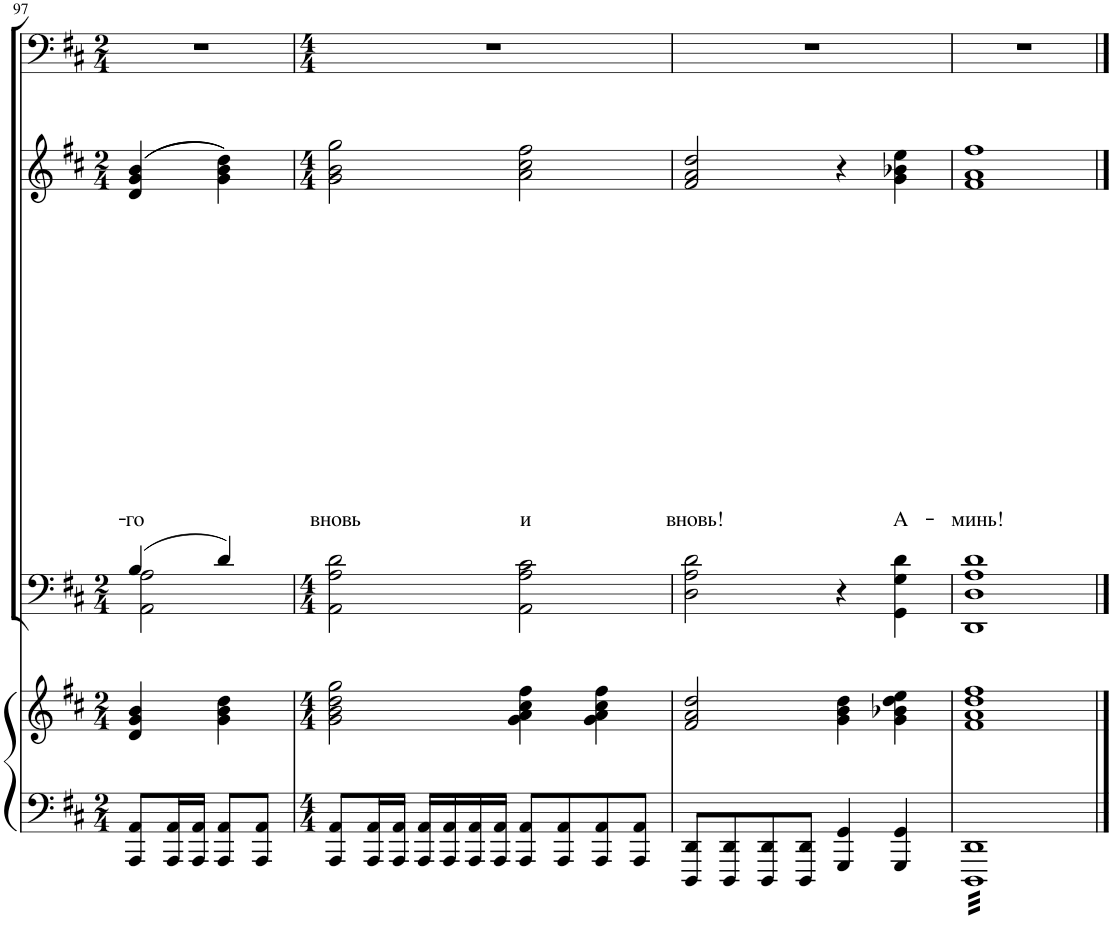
**kern	**kern	**kern	**kern	**text	**text	**text	**text	**text	**text	**text	**text	**text	**text	**text	**text	**text	**text	**kern
*part4	*part4	*part3	*part2	*part2	*part2	*part2	*part2	*part2	*part2	*part2	*part2	*part2	*part2	*part2	*part2	*part2	*part2	*part1
*staff5	*staff4	*staff3	*staff2	*staff2	*staff2	*staff2	*staff2	*staff2	*staff2	*staff2	*staff2	*staff2	*staff2	*staff2	*staff2	*staff2	*staff2	*staff1
*	*	*	*	*	*	*	*	*	*	*	*	*	*	*	*	*	*	*I"Soprano
!!LO:PB:g=z
*clefF4	*clefG2	*clefF4	*clefG2	*	*	*	*	*	*	*	*	*	*	*	*	*	*	*clefF4
*k[f#c#]	*k[f#c#]	*k[f#c#]	*k[f#c#]	*	*	*	*	*	*	*	*	*	*	*	*	*	*	*k[f#c#]
*M2/4	*M2/4	*M2/4	*M2/4	*	*	*	*	*	*	*	*	*	*	*	*	*	*	*M2/4
=97	=97	=97	=97	=97	=97	=97	=97	=97	=97	=97	=97	=97	=97	=97	=97	=97	=97	=97
*^	*	*^	*	*	*	*	*	*	*	*	*	*	*	*	*	*	*	*
!	!	!	!	!	!	!	!	!	!	!	!	!	!	!	!	!	!	!	!LO:LY:b	!
2ryy	8AAA/ 8AA/L	4d/ 4g/ 4b/	(4B/	2AA\ 2A\	((4d/ 4g/ 4b/	.	.	.	.	.	.	.	.	.	.	.	.	.	-го	2r
.	16AAA/ 16AA/L	.	.	.	.	.	.	.	.	.	.	.	.	.	.	.	.	.	.	.
.	16AAA/ 16AA/JJ	.	.	.	.	.	.	.	.	.	.	.	.	.	.	.	.	.	.	.
.	8AAA/ 8AA/L	4g\ 4b\ 4dd\	4d/)	.	4g\ 4b\ 4dd\))	.	.	.	.	.	.	.	.	.	.	.	.	.	.	.
.	8AAA/ 8AA/J	.	.	.	.	.	.	.	.	.	.	.	.	.	.	.	.	.	.	.
*	*	*	*v	*v	*	*	*	*	*	*	*	*	*	*	*	*	*	*	*	*
=98	=98	=98	=98	=98	=98	=98	=98	=98	=98	=98	=98	=98	=98	=98	=98	=98	=98	=98	=98
*M4/4	*	*M4/4	*M4/4	*M4/4	*	*	*	*	*	*	*	*	*	*	*	*	*	*	*M4/4
*	*	*^	*	*	*	*	*	*	*	*	*	*	*	*	*	*	*	*	*
!	!	!	!	!	!	!	!	!	!	!	!	!	!	!	!	!	!	!	!LO:LY:b	!
1ryy	8AAA/ 8AA/L	1ryy	2g\ 2b\ 2dd\ 2gg\	2AA\ 2A\ 2d\	2g\ 2b\ 2gg\	.	.	.	.	.	.	.	.	.	.	.	.	.	вновь	1r
.	16AAA/ 16AA/L	.	.	.	.	.	.	.	.	.	.	.	.	.	.	.	.	.	.	.
.	16AAA/ 16AA/JJ	.	.	.	.	.	.	.	.	.	.	.	.	.	.	.	.	.	.	.
.	16AAA/ 16AA/LL	.	.	.	.	.	.	.	.	.	.	.	.	.	.	.	.	.	.	.
.	16AAA/ 16AA/	.	.	.	.	.	.	.	.	.	.	.	.	.	.	.	.	.	.	.
.	16AAA/ 16AA/	.	.	.	.	.	.	.	.	.	.	.	.	.	.	.	.	.	.	.
.	16AAA/ 16AA/JJ	.	.	.	.	.	.	.	.	.	.	.	.	.	.	.	.	.	.	.
!	!	!	!	!	!	!	!	!	!	!	!	!	!	!	!	!	!	!	!LO:LY:b	!
.	8AAA/ 8AA/L	.	4g\ 4a\ 4cc#\ 4ff#\	2AA\ 2A\ 2c#\	2a\ 2cc#\ 2ff#\	.	.	.	.	.	.	.	.	.	.	.	.	.	и	.
.	8AAA/ 8AA/	.	.	.	.	.	.	.	.	.	.	.	.	.	.	.	.	.	.	.
.	8AAA/ 8AA/	.	4g\ 4a\ 4cc#\ 4ff#\	.	.	.	.	.	.	.	.	.	.	.	.	.	.	.	.	.
.	8AAA/ 8AA/J	.	.	.	.	.	.	.	.	.	.	.	.	.	.	.	.	.	.	.
=99	=99	=99	=99	=99	=99	=99	=99	=99	=99	=99	=99	=99	=99	=99	=99	=99	=99	=99	=99	=99
!	!	!	!	!	!	!	!	!	!	!	!	!	!	!	!	!	!	!	!LO:LY:b	!
1ryy	8DDD/ 8DD/L	1ryy	2f#/ 2a/ 2dd/	2D\ 2A\ 2d\	2f#/ 2a/ 2dd/	.	.	.	.	.	.	.	.	.	.	.	.	.	вновь!	1r
.	8DDD/ 8DD/	.	.	.	.	.	.	.	.	.	.	.	.	.	.	.	.	.	.	.
.	8DDD/ 8DD/	.	.	.	.	.	.	.	.	.	.	.	.	.	.	.	.	.	.	.
.	8DDD/ 8DD/J	.	.	.	.	.	.	.	.	.	.	.	.	.	.	.	.	.	.	.
.	4GGG/ 4GG/	.	4g\ 4b\ 4dd\	4r	4r	.	.	.	.	.	.	.	.	.	.	.	.	.	.	.
!	!	!	!	!	!	!	!	!	!	!	!	!	!	!	!	!	!	!	!LO:LY:b	!
.	4GGG/ 4GG/	.	4g\ 4b-X\ 4dd\ 4ee\	4GG\ 4G\ 4d\	4g\ 4b-X\ 4ee\	.	.	.	.	.	.	.	.	.	.	.	.	.	А-	.
=100	=100	=100	=100	=100	=100	=100	=100	=100	=100	=100	=100	=100	=100	=100	=100	=100	=100	=100	=100	=100
!	!	!	!	!	!	!	!	!	!	!	!	!	!	!	!	!	!	!	!LO:LY:b	!
*tremolo	*	*	*	*	*	*	*	*	*	*	*	*	*	*	*	*	*	*	*	*
1ryy	32DDD 32DDLLL	1ryy	1f# 1a 1dd 1ff#	1DD 1D 1A 1d	1f# 1a 1ff#	.	.	.	.	.	.	.	.	.	.	.	.	.	-минь!	1r
.	32DDD 32DD	.	.	.	.	.	.	.	.	.	.	.	.	.	.	.	.	.	.	.
.	32DDD 32DD	.	.	.	.	.	.	.	.	.	.	.	.	.	.	.	.	.	.	.
.	32DDD 32DD	.	.	.	.	.	.	.	.	.	.	.	.	.	.	.	.	.	.	.
.	32DDD 32DD	.	.	.	.	.	.	.	.	.	.	.	.	.	.	.	.	.	.	.
.	32DDD 32DD	.	.	.	.	.	.	.	.	.	.	.	.	.	.	.	.	.	.	.
.	32DDD 32DD	.	.	.	.	.	.	.	.	.	.	.	.	.	.	.	.	.	.	.
.	32DDD 32DD	.	.	.	.	.	.	.	.	.	.	.	.	.	.	.	.	.	.	.
.	32DDD 32DD	.	.	.	.	.	.	.	.	.	.	.	.	.	.	.	.	.	.	.
.	32DDD 32DD	.	.	.	.	.	.	.	.	.	.	.	.	.	.	.	.	.	.	.
.	32DDD 32DD	.	.	.	.	.	.	.	.	.	.	.	.	.	.	.	.	.	.	.
.	32DDD 32DD	.	.	.	.	.	.	.	.	.	.	.	.	.	.	.	.	.	.	.
.	32DDD 32DD	.	.	.	.	.	.	.	.	.	.	.	.	.	.	.	.	.	.	.
.	32DDD 32DD	.	.	.	.	.	.	.	.	.	.	.	.	.	.	.	.	.	.	.
.	32DDD 32DD	.	.	.	.	.	.	.	.	.	.	.	.	.	.	.	.	.	.	.
.	32DDD 32DD	.	.	.	.	.	.	.	.	.	.	.	.	.	.	.	.	.	.	.
.	32DDD 32DD	.	.	.	.	.	.	.	.	.	.	.	.	.	.	.	.	.	.	.
.	32DDD 32DD	.	.	.	.	.	.	.	.	.	.	.	.	.	.	.	.	.	.	.
.	32DDD 32DD	.	.	.	.	.	.	.	.	.	.	.	.	.	.	.	.	.	.	.
.	32DDD 32DD	.	.	.	.	.	.	.	.	.	.	.	.	.	.	.	.	.	.	.
.	32DDD 32DD	.	.	.	.	.	.	.	.	.	.	.	.	.	.	.	.	.	.	.
.	32DDD 32DD	.	.	.	.	.	.	.	.	.	.	.	.	.	.	.	.	.	.	.
.	32DDD 32DD	.	.	.	.	.	.	.	.	.	.	.	.	.	.	.	.	.	.	.
.	32DDD 32DD	.	.	.	.	.	.	.	.	.	.	.	.	.	.	.	.	.	.	.
.	32DDD 32DD	.	.	.	.	.	.	.	.	.	.	.	.	.	.	.	.	.	.	.
.	32DDD 32DD	.	.	.	.	.	.	.	.	.	.	.	.	.	.	.	.	.	.	.
.	32DDD 32DD	.	.	.	.	.	.	.	.	.	.	.	.	.	.	.	.	.	.	.
.	32DDD 32DD	.	.	.	.	.	.	.	.	.	.	.	.	.	.	.	.	.	.	.
.	32DDD 32DD	.	.	.	.	.	.	.	.	.	.	.	.	.	.	.	.	.	.	.
.	32DDD 32DD	.	.	.	.	.	.	.	.	.	.	.	.	.	.	.	.	.	.	.
.	32DDD 32DD	.	.	.	.	.	.	.	.	.	.	.	.	.	.	.	.	.	.	.
.	32DDD 32DDJJJ	.	.	.	.	.	.	.	.	.	.	.	.	.	.	.	.	.	.	.
*Xtremolo	*	*	*	*	*	*	*	*	*	*	*	*	*	*	*	*	*	*	*	*
*v	*v	*	*	*	*	*	*	*	*	*	*	*	*	*	*	*	*	*	*	*
*	*v	*v	*	*	*	*	*	*	*	*	*	*	*	*	*	*	*	*	*
==	==	==	==	==	==	==	==	==	==	==	==	==	==	==	==	==	==	==
*-	*-	*-	*-	*-	*-	*-	*-	*-	*-	*-	*-	*-	*-	*-	*-	*-	*-	*-
